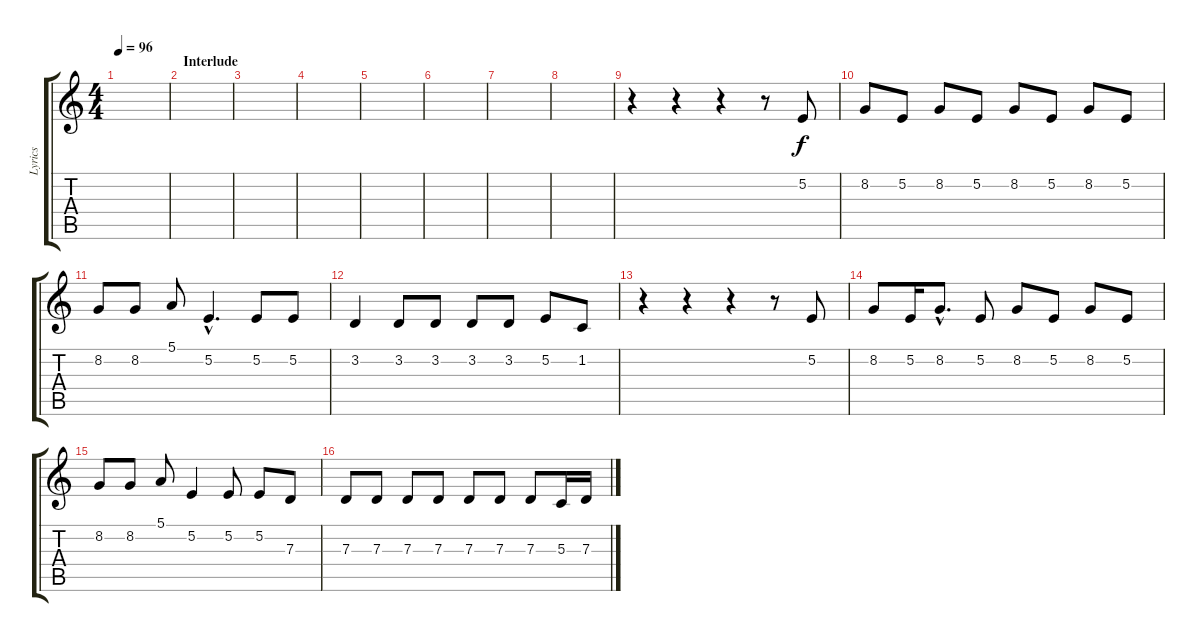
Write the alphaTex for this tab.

\track ("Lyrics" "Lyrics") {instrument lead2sawtooth}
\staff {score tabs}
\tuning (E4 B3 G3 D3 A2 E2) {hide}
\ts (4 4)
\tempo 96
\clef g2
\ks c
|
\section ("" "Interlude")
|
|
|
|
|
|
|
r.4 r.4 r.4 r.8 5.2.8 |
8.2.8 5.2.8 8.2.8 5.2.8 8.2.8 5.2.8 8.2.8 5.2.8 |
8.2.8 8.2.8 5.1.8 5.2{hac}.4{d} 5.2.8 5.2.8 |
3.2.4 3.2.8 3.2.8 3.2.8 3.2.8 5.2.8 1.2.8 |
r.4 r.4 r.4 r.8 5.2.8 |
8.2.8 5.2.16 8.2{hac}.8{d} 5.2.8 8.2.8 5.2.8 8.2.8 5.2.8 |
8.2.8 8.2.8 5.1.8 5.2.4 5.2.8 5.2.8 7.3.8 |
7.3.8 7.3.8 7.3.8 7.3.8 7.3.8 7.3.8 7.3.8 5.3.16 7.3.16
